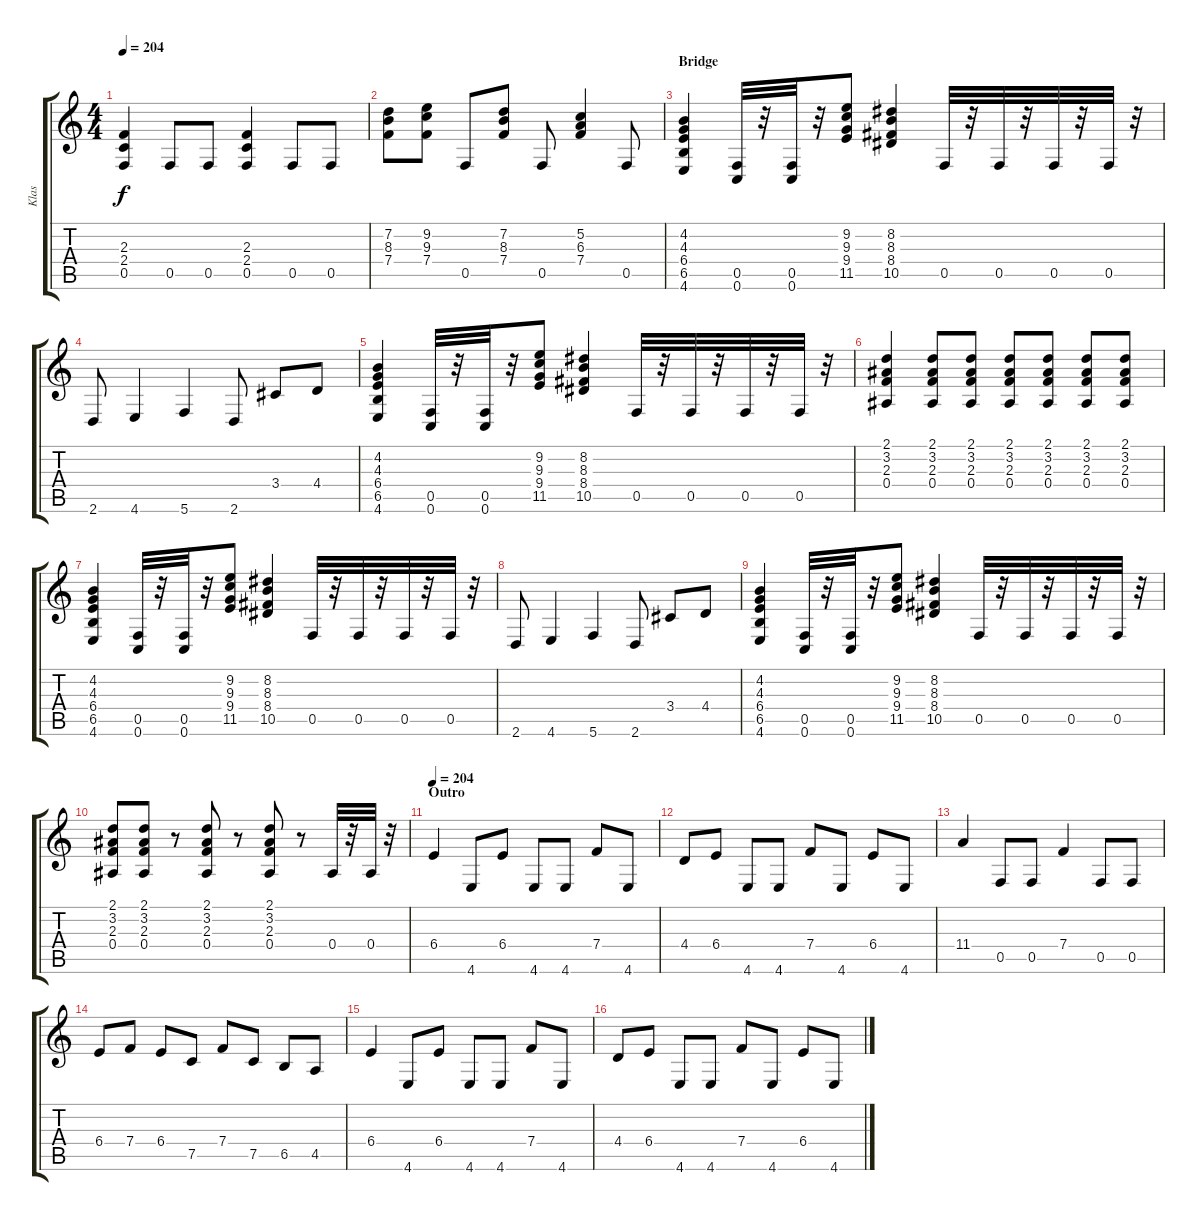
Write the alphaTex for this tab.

\track ("Klas" "Klas") {instrument overdrivenguitar}
\staff {score tabs}
\tuning (C4 G3 Eb3 Bb2 F2 C2) {hide}
\ts (4 4)
\tempo 204
\clef g2
\ks c
(2.3 2.4 0.5).4{dy f} 0.5.8 0.5.8 (2.3 2.4 0.5).4 0.5.8 0.5.8 |
(7.2 8.3 7.4).8 (9.2 9.3 7.4).8 0.5.8 (7.2 8.3 7.4).8 0.5.8 (5.2 6.3 7.4).4 0.5.8 |
\section ("" "Bridge")
(4.2 4.3 6.4 6.5 4.6).4 (0.5 0.6).32 r.32 (0.5 0.6).32 r.32 (9.2 9.3 9.4 11.5).8 (8.2 8.3 8.4 10.5).4 0.5.32 r.32 0.5.32 r.32 0.5.32 r.32 0.5.32 r.32 |
2.6.8 4.6.4 5.6.4 2.6.8 3.4.8 4.4.8 |
(4.2 4.3 6.4 6.5 4.6).4 (0.5 0.6).32 r.32 (0.5 0.6).32 r.32 (9.2 9.3 9.4 11.5).8 (8.2 8.3 8.4 10.5).4 0.5.32 r.32 0.5.32 r.32 0.5.32 r.32 0.5.32 r.32 |
(2.1 3.2 2.3 0.4).4 (2.1 3.2 2.3 0.4).8 (2.1 3.2 2.3 0.4).8 (2.1 3.2 2.3 0.4).8 (2.1 3.2 2.3 0.4).8 (2.1 3.2 2.3 0.4).8 (2.1 3.2 2.3 0.4).8 |
(4.2 4.3 6.4 6.5 4.6).4 (0.5 0.6).32 r.32 (0.5 0.6).32 r.32 (9.2 9.3 9.4 11.5).8 (8.2 8.3 8.4 10.5).4 0.5.32 r.32 0.5.32 r.32 0.5.32 r.32 0.5.32 r.32 |
2.6.8 4.6.4 5.6.4 2.6.8 3.4.8 4.4.8 |
(4.2 4.3 6.4 6.5 4.6).4 (0.5 0.6).32 r.32 (0.5 0.6).32 r.32 (9.2 9.3 9.4 11.5).8 (8.2 8.3 8.4 10.5).4 0.5.32 r.32 0.5.32 r.32 0.5.32 r.32 0.5.32 r.32 |
(2.1 3.2 2.3 0.4).8 (2.1 3.2 2.3 0.4).8 r.8 (2.1 3.2 2.3 0.4).8 r.8 (2.1 3.2 2.3 0.4).8 r.8 0.4.32 r.32 0.4.32 r.32 |
\section ("" "Outro")
\tempo 204
6.4.4 4.6.8 6.4.8 4.6.8 4.6.8 7.4.8 4.6.8 |
4.4.8 6.4.8 4.6.8 4.6.8 7.4.8 4.6.8 6.4.8 4.6.8 |
11.4.4 0.5.8 0.5.8 7.4.4 0.5.8 0.5.8 |
6.4.8 7.4.8 6.4.8 7.5.8 7.4.8 7.5.8 6.5.8 4.5.8 |
6.4.4 4.6.8 6.4.8 4.6.8 4.6.8 7.4.8 4.6.8 |
4.4.8 6.4.8 4.6.8 4.6.8 7.4.8 4.6.8 6.4.8 4.6.8
